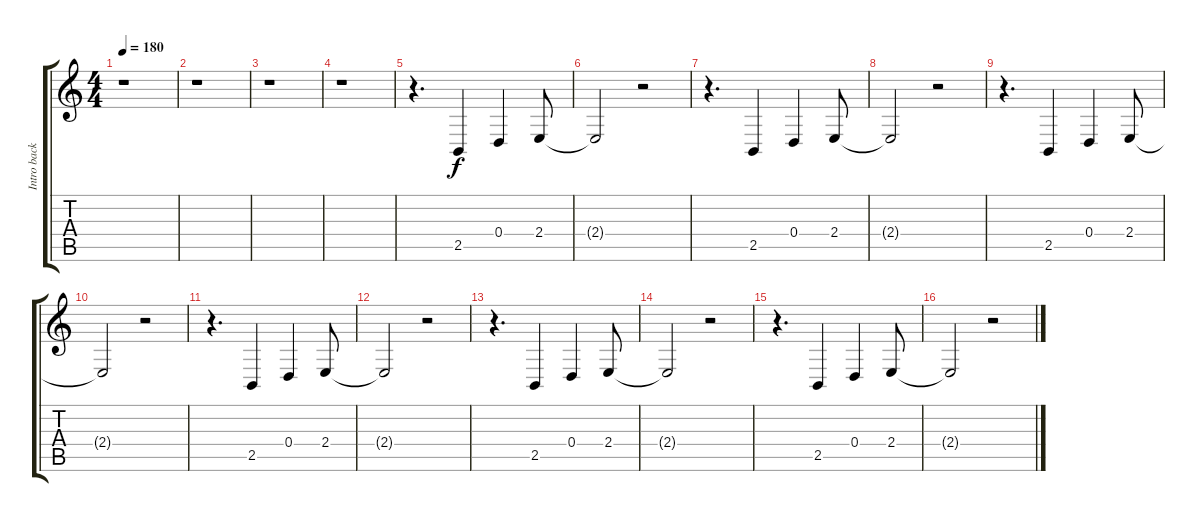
\track ("Intro background (2)" "Intro back") {instrument voiceoohs}
\staff {score tabs}
\tuning (E4 B3 G3 D3 A2 E2) {hide}
\ts (4 4)
\tempo 180
\clef g2
\ks c
r.1{dy f instrument voiceoohs} |
r.1 |
r.1 |
r.1 |
r.4{d} 2.5.4 0.4.4 2.4.8 |
2.4{t}.2 r.2 |
r.4{d} 2.5.4 0.4.4 2.4.8 |
2.4{t}.2 r.2 |
r.4{d} 2.5.4 0.4.4 2.4.8 |
2.4{t}.2 r.2 |
r.4{d} 2.5.4 0.4.4 2.4.8 |
2.4{t}.2 r.2 |
r.4{d} 2.5.4 0.4.4 2.4.8 |
2.4{t}.2 r.2 |
r.4{d} 2.5.4 0.4.4 2.4.8 |
2.4{t}.2 r.2
